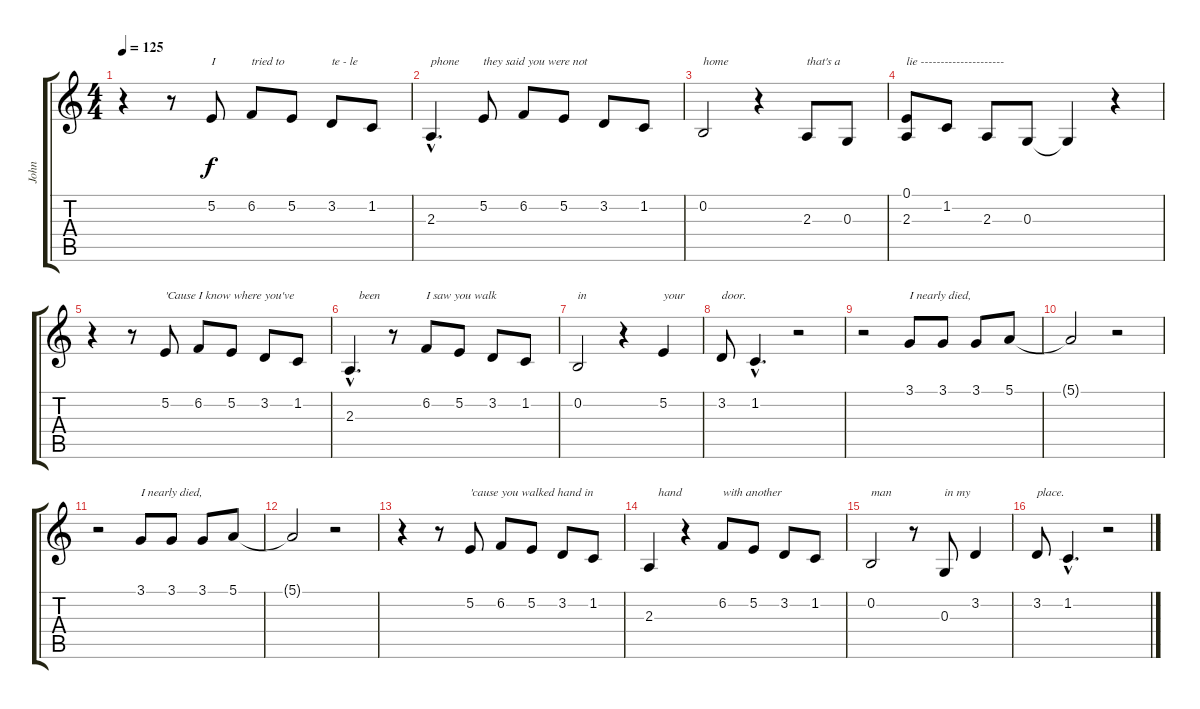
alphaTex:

\track ("John" "John") {instrument tenorsax}
\staff {score tabs}
\tuning (E4 B3 G3 D3 A2 E2) {hide}
\ts (4 4)
\tempo 125
\clef g2
\ks c
r.4{dy f} r.8 5.2.8{txt "I"} 6.2.8{txt "tried to"} 5.2.8 3.2.8{txt "te - le"} 1.2.8 |
2.3{hac}.4{d txt "phone"} 5.2.8{txt "they said you were not"} 6.2.8 5.2.8 3.2.8 1.2.8 |
0.2.2{txt "home"} r.4 2.3.8{txt "that's a"} 0.3.8 |
(0.1 2.3).8{txt "lie ---------------------"} 1.2.8 2.3.8 0.3.8 0.3{t}.4 r.4 |
r.4 r.8 5.2.8{txt "'Cause I know where you've"} 6.2.8 5.2.8 3.2.8 1.2.8 |
2.3{hac}.4{d txt "   been"} r.8 6.2.8{txt "I saw you walk"} 5.2.8{txt " "} 3.2.8 1.2.8 |
0.2.2{txt "in"} r.4 5.2.4{txt "your"} |
3.2.8{txt "door."} 1.2{hac}.4{d} r.2 |
r.2 3.1.8{txt "I nearly died,"} 3.1.8 3.1.8 5.1.8 |
5.1{t}.2 r.2 |
r.2 3.1.8{txt "I nearly died,"} 3.1.8 3.1.8 5.1.8 |
5.1{t}.2 r.2 |
r.4 r.8 5.2.8{txt "'cause you walked hand in"} 6.2.8 5.2.8 3.2.8 1.2.8 |
2.3.4{txt "   hand"} r.4 6.2.8{txt "with another"} 5.2.8 3.2.8 1.2.8 |
0.2.2{txt "man"} r.8 0.3.8{txt "in my"} 3.2.4 |
3.2.8{txt "place."} 1.2{hac}.4{d} r.2
